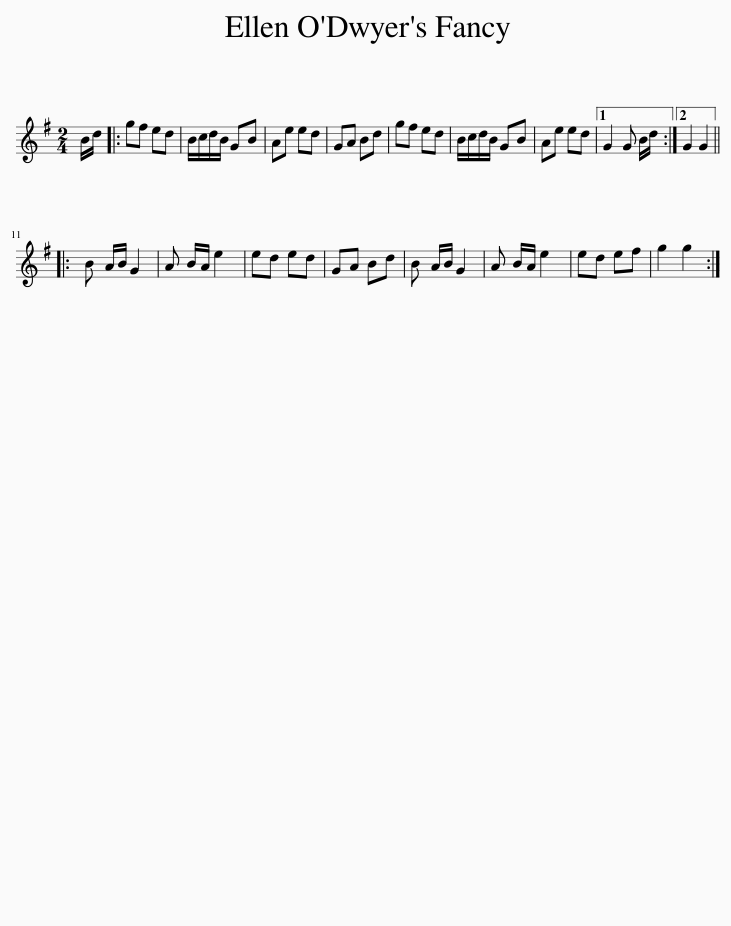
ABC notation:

X:1
L:1/8
M:2/4
I:linebreak $
K:G
V:1 treble
V:1
 B/d/ |: gf ed | B/c/d/B/ GB | Ae ed | GA Bd | %5
 gf ed | B/c/d/B/ GB | Ae ed |1 G2 G B/d/ :|2 G2 G2 |:$ %10
 B A/B/ G2 | A B/A/ e2 | ed ed | GA Bd | B A/B/ G2 | %15
 A B/A/ e2 | ed ef | g2 g2 :| %18
